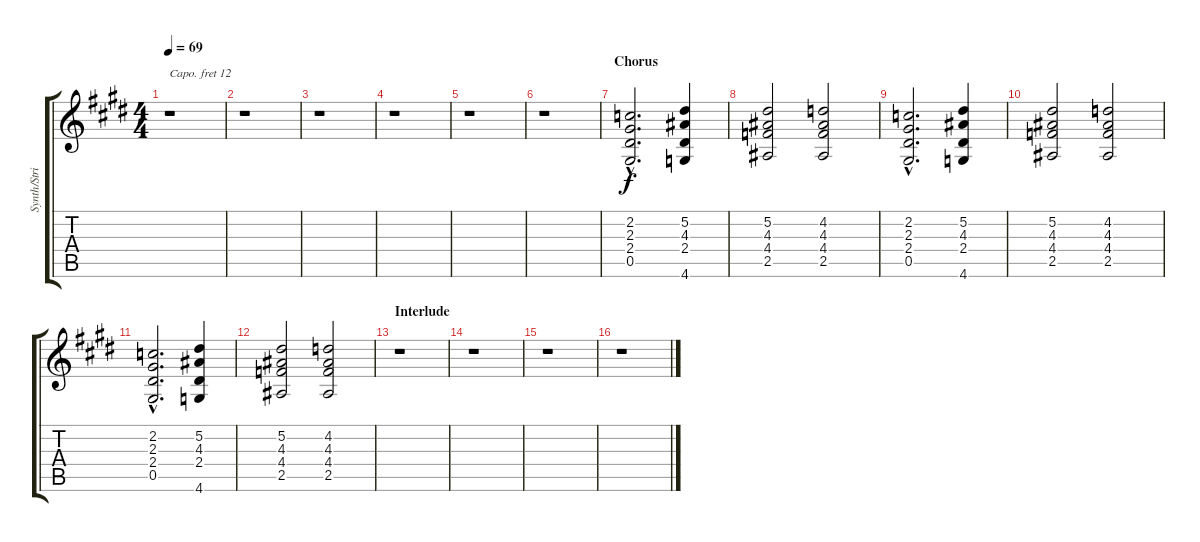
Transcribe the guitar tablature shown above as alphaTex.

\track ("Synth/Strings" "Synth/Stri") {instrument pad8sweep}
\staff {score tabs}
\capo 12
\tuning (Eb4 Bb3 Gb3 Db3 Ab2 Eb2) {hide}
\ts (4 4)
\tempo 69
\clef g2
\ks e
r.1{dy f} |
r.1 |
r.1 |
r.1 |
r.1 |
r.1 |
\section ("" "Chorus")
(2.2{hac} 2.3{hac} 2.4{hac} 0.5{hac}).2{d} (5.2 4.3 2.4 4.6).4 |
(5.2 4.3 4.4 2.5).2 (4.2 4.3 4.4 2.5).2 |
(2.2{hac} 2.3{hac} 2.4{hac} 0.5{hac}).2{d} (5.2 4.3 2.4 4.6).4 |
(5.2 4.3 4.4 2.5).2 (4.2 4.3 4.4 2.5).2 |
(2.2{hac} 2.3{hac} 2.4{hac} 0.5{hac}).2{d} (5.2 4.3 2.4 4.6).4 |
(5.2 4.3 4.4 2.5).2 (4.2 4.3 4.4 2.5).2 |
\section ("" "Interlude")
r.1 |
r.1 |
r.1 |
r.1
